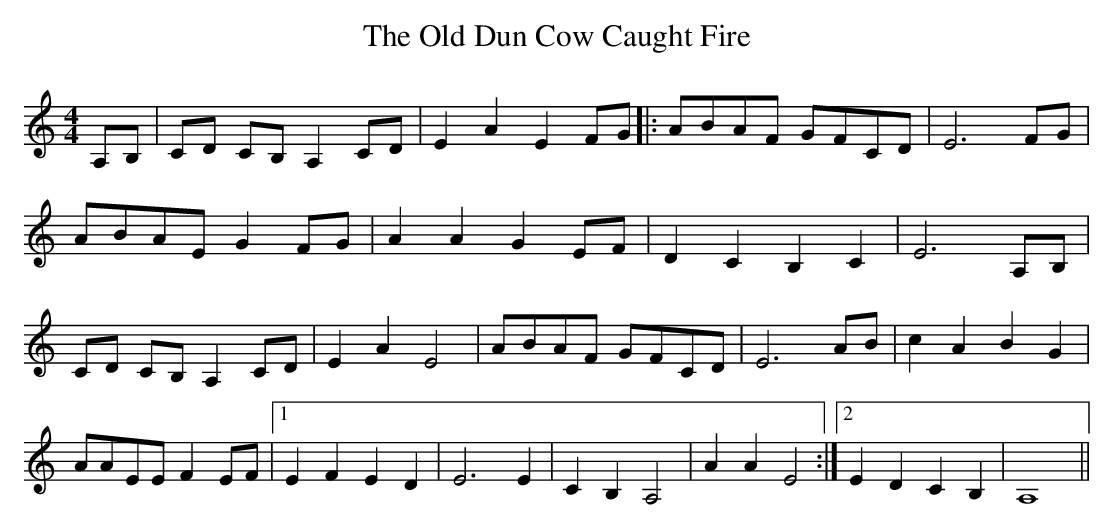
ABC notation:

X:1
T: The Old Dun Cow Caught Fire
M: 4/4
L: 1/8
K: Amin
A,B,|CD CB, A,2 CD|E2 A2 E2 FG|:ABAF GFCD|E6 FG|
ABAE G2FG|A2A2G2EF|D2C2 B,2 C2|E6 A,B,|
CD CB, A,2 CD|E2 A2 E4|ABAF GFCD|E6 AB|c2A2 B2 G2|
AAEEF2EF|1 E2 F2 E2 D2|E6 E2|C2 B,2 A,4|A2A2 E4:|2 E2 D2 C2 B,2|A,8||
